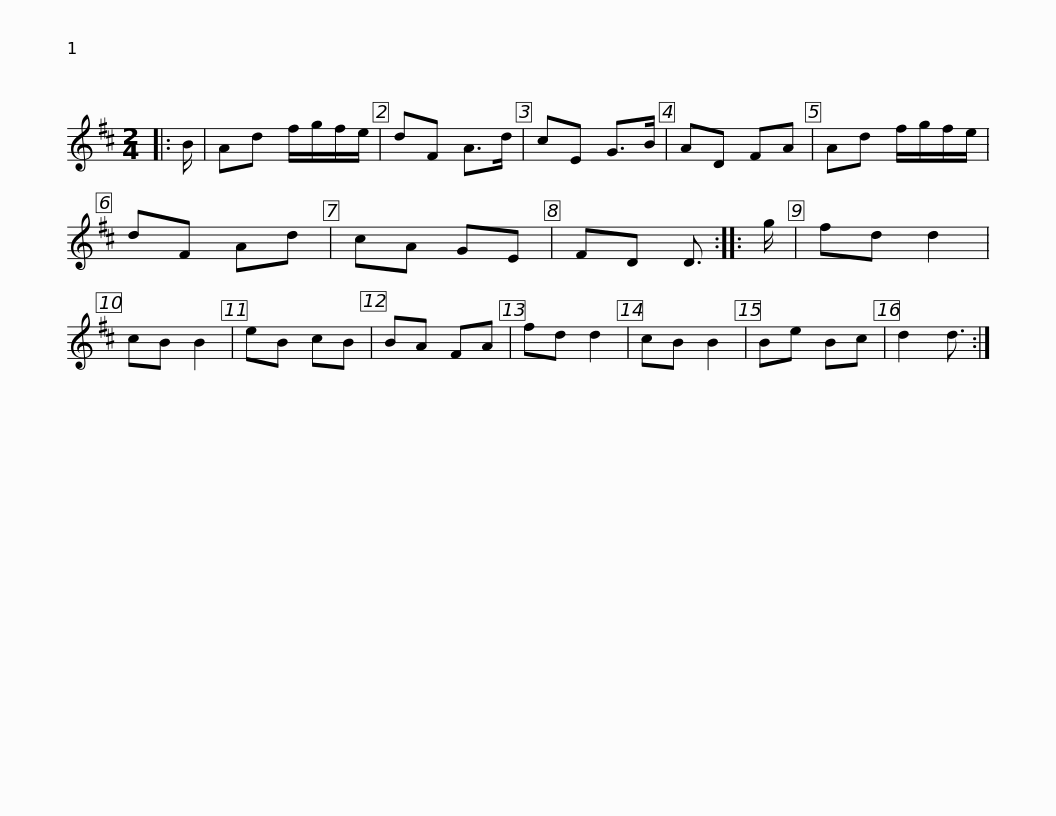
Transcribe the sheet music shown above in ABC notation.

X:1
L:1/8
M:2/4
I:linebreak $
K:D
V:1 treble
V:1
|: B/ | Ad f/g/f/e/ | dF A>d | cE G>B | AD FA | %5
 Ad f/g/f/e/ | dF Ad | cA GE | FD D3/2 :: g/ |$ %10
 fd d2 | cB B2 | eB cB | BA FA | fd d2 | %15
 cB B2 | Be Bc | d2 d3/2 :| %18
